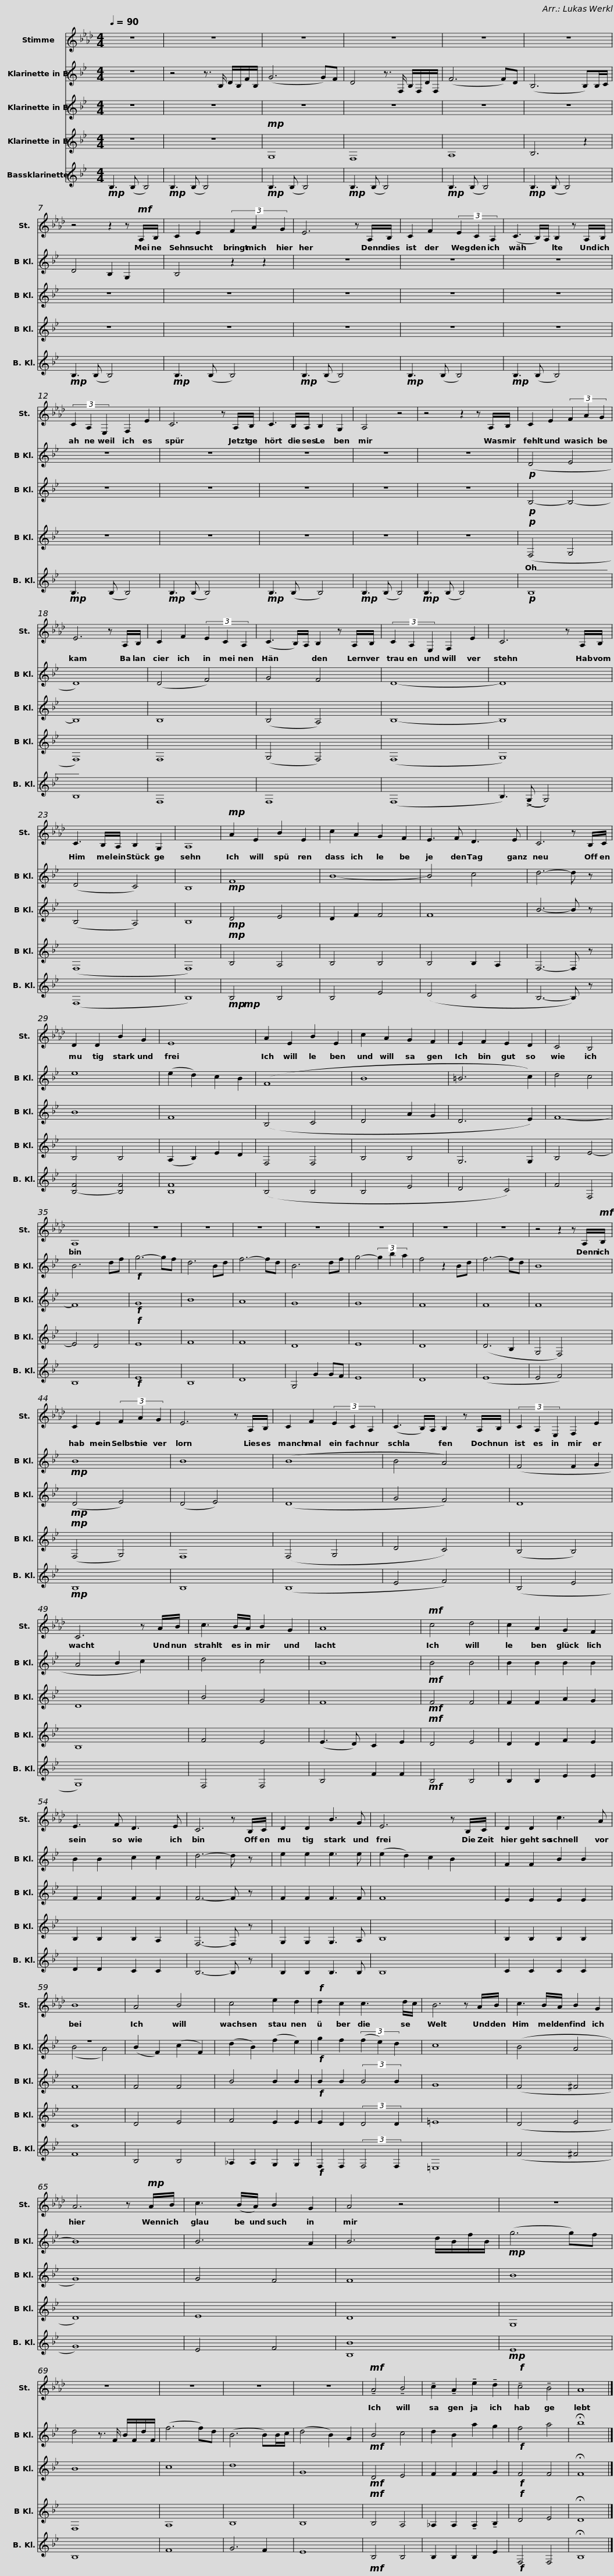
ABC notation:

X:1
%%score 1 ( 2 3 ) 4 5 6
L:1/8
Q:1/4=90
M:4/4
I:linebreak $
K:Ab
V:1 treble
V:2 treble transpose=-2
V:3 treble transpose="-2 "
V:4 treble transpose=-2
V:5 treble transpose=-2
V:6 treble transpose=-14
V:1
 z8 | z8 | z8 | z8 |$ z8 | %5
 z8 | z4 z2 z!mf! A,/B,/ | C2 E2 (3F2 A2 G2 |$ E6 z A,/B,/ | C2 F2 (3E2 C2 A,2 | %10
 (C3 B,/)A,/ B,2 z A,/B,/ | (3C2 A,2 E,2 F,2 E2 |$ C6 z A,/B,/ | C3 B,/A,/ B,2 G,2 | A,4 z4 | %15
 z4 z2 z A,/B,/ |$ C2 E2 (3F2 A2 G2 | E6 z A,/B,/ | C2 F2 (3E2 C2 A,2 | (C3 B,/)A,/ B,2 z A,/B,/ |$ %20
 (3C2 A,2 E,2 F,2 E2 | C6 z A,/B,/ | C3 B,/A,/ B,2 G,2 | A,8 |$!mp! A2 E2 B2 E2 | %25
 c2 A2 G2 F2 | E3 F D3 E | C6 z B,/C/ | D2 D2 B2 G2 |$ E8 | %30
 A2 E2 B2 E2 | c2 A2 G2 F2 | E2 F2 E2 D2 | C4 B,4 | A,8 |$ %35
 z8 | z8 | z8 | z8 | z8 | %40
 z8 | z8 | z4 z2 z A,/!mf!B,/ |$ C2 E2 (3F2 A2 G2 | E6 z A,/B,/ | %45
 C2 F2 (3E2 C2 A,2 |$ (C3 B,/)A,/ B,2 z A,/B,/ | (3C2 A,2 E,2 F,2 E2 | C6 z A/B/ | c3 B/A/ B2 G2 |$ %50
 A8 |!mf! c4 d4 | c2 A2 G2 F2 | E3 F D3 E | C6 z B,/C/ |$ %55
 D2 D2 B3 G | E6 z B,/C/ | D2 D2 c3 A | B8 | A4 B4 |$ %60
 c4 e2 d2 |!f! d2 c2 c3 d/c/ | B6 z A/B/ | c3 B/A/ B2 G2 |$ A6 z!mp! A/B/ | %65
 c3 (B/A/) B2 G2 | A4 z4 | z8 | z8 | z8 |$ %70
 z8 | z8 |!mf! !tenuto!A4 !tenuto!B4 | !tenuto!c2 !tenuto!A2 !tenuto!e2 !tenuto!d2 |!f! !tenuto!c4 !tenuto!B4 | %75
 A8 |] %76
V:2
[K:Bb] z8 | z4 z3/2 B,/ D/B,/F/B,/ | (G6 G)F | D4 z3/2 F,/ B,/F,/D/F,/ |$ (F6 F)D | %5
 (B,6 B,)B,/C/ | D4 B,2 G,2 | B,4 z2 z2 |$ z8 | z8 | %10
 z8 | z8 |$ z8 | z8 | z8 | %15
 z8 |$!p! (D4 E4 | D8) | (D4 F4) | G4 F4 |$ %20
 D8- | D8 | (D4 C4) | B,8 |$!mp! F8 | %25
 B8- | B4 c4 | d6- d z | e8 |$ (e2 d2) c2 B2 | %30
 (F8 | B8 | =B6 c2) | d4 c4 | B6 df |$ %35
!f! g6- gf | d6 Bd | f6- fd | B6 df | g4- (3g2 b2 a2 | %40
 f4 z2 Bd | f6- fd | B8 |$!mp! B8 | B8 | %45
 (B8 |$ B4 A4) | (F4 F2 G2 | A4 B2 c2) | d4 c4 |$ %50
 B8 |!mf! B4 B4 | B2 B2 B2 B2 | B2 B2 c2 c2 | d6- d z |$ %55
 e2 e2 e3 e | (e2 d2) c2 B2 | F2 F2 B2 B2 | z8 | (B2 F2) (c2 F2) |$ %60
 (d2 B2) (f2 e2) |!f! g2 f2 (3(f2 e2) d2 | c8 | (B4 A4 |$ B8) | %65
 B6 A2 | B6 d/B/f/B/ |!mp! (g6 g)f | d4 z3/2 F/ B/F/d/F/ | (f6 f)d |$ %70
 (B6 B)B/c/ | (d4 B2) G2 |!mf! B4 c4 | d2 B2 a2 g2 |!f! f4 a4 | %75
 !fermata!b8 |] %76
V:3
[K:Bb] x8 | x8 | x8 | x8 |$ x8 | %5
 x8 | x8 | x8 |$ x8 | x8 | %10
 x8 | x8 |$ x8 | x8 | x8 | %15
 x8 |$ x8 | x8 | x8 | x8 |$ %20
 x8 | x8 | x8 | x8 |$ x8 | %25
 x8 | x8 | x8 | x8 |$ x8 | %30
 x8 | x8 | x8 | x8 | x8 |$ %35
 x8 | x8 | x8 | x8 | x8 | %40
 x8 | x8 | x8 |$ x8 | x8 | %45
 x8 |$ x8 | x8 | x8 | x8 |$ %50
 x8 | x8 | x8 | x8 | x8 |$ %55
 x8 | x8 | x8 | (B4 A4) | x8 |$ %60
 x8 | x8 | x8 | x8 |$ x8 | %65
 x8 | x8 | x8 | x8 | x8 |$ %70
 x8 | x8 | x8 | x8 | x8 | %75
 x8 |] %76
V:4
[K:Bb] z8 | z8 | z8 | z8 |$ z8 | %5
 z8 | z8 | z8 |$ z8 | z8 | %10
 z8 | z8 |$ z8 | z8 | z8 | %15
 z8 |$!p! B,4- B,4- | B,8 | B,8 | (B,4 A,4) |$ %20
 B,8- | B,8 | (B,4 A,4) | B,8 |$!mp! D4 E4 | %25
 D2 F2 F4 | F8 | B6- B z | B8 |$ F8 | %30
 (B,4 C4 | D4 A2 G2 | D6 E2) | F8- | F8 |$ %35
!f! G8 | B8 | A8 | G8 | G8 | %40
 F8 | F8 | F8 |$!mp! (D4 E4) | (D4 E4) | %45
 (D8 |$ G4 F4) | D8 | D8 | B4 G4 |$ %50
 F8 |!mf! F4 F4 | F2 F2 A2 G2 | F2 F2 F2 F2 | F6- F z |$ %55
 F2 F2 F3 F | F8 | E2 E2 E2 E2 | F8 | F4 F4 |$ %60
 B4 B2 B2 |!f! B2 B2 (3:2:2B4 B2 | G8 | (F4 ^F4 |$ G8) | %65
 G4 F4 | F8 | B8 | B8 | c8 |$ %70
 d8 | G8 |!mf! D4 E4 | F2 F2 F2 G2 |!f! F4 F4 | %75
 !fermata!F8 |] %76
V:5
[K:Bb] z8 | z8 |!mp! G,8 | F,8 |$ A,8 | %5
 B,6 z2 | z8 | z8 |$ z8 | z8 | %10
 z8 | z8 |$ z8 | z8 | z8 | %15
 z8 |$!p! (F,4 G,4 | F,8) | F,8 | (G,4 F,4) |$ %20
 (F,8 | G,8) | (F,8 | F,8) |$!mp! B,4 A,4 | %25
 B,4 B,4 | B,4 B,2 A,2 | F,6- F, z | B,4 B,4 |$ (A,2 B,2) E2 D2 | %30
 F,4 F,4 | B,4 B,4 | G,6 G,2 | B,4 E4- | E4 D4 |$ %35
!f! E8 | F8 | F8 | D8 | E8 | %40
 D8 | (D6 B,2 | G,4 F,4) |$!mp! (F,4 G,4) | F,8 | %45
 (F,4 G,4 |$ D4 C4) | (B,4 B,4) | B,8 | F4 E4 |$ %50
 (E3 D) C2 E2 |!mf! D4 E4 | D2 D2 F2 E2 | B,2 B,2 B,2 A,2 | F,6- F, z |$ %55
 G,2 G,2 G,3 A, | B,8 | B,2 B,2 B,2 B,2 | C8 | D4 E4 |$ %60
 F4 E2 E2 | E2 D2 (3:2:2D4 D2 | =E8 | (D4 E4 |$ D8) | %65
 E8 | D8 | G,8 | F,8 | A,8 |$ %70
 B,8 | B,8 |!mf! B,4 A,4 | _A,2 A,2 !tenuto!A,2 !tenuto!B,2 |!f! D4 E4 | %75
 !fermata!D8 |] %76
V:6
[K:Bb]!mp! B,3 (B, B,4) |!mp! B,3 (B, B,4) |!mp! B,3 (B, B,4) |!mp! B,3 (B, B,4) |$!mp! B,3 (B, B,4) | %5
!mp! B,3 (B, B,4) |!mp! B,3 (B, B,4) |!mp! B,3 (B, B,4) |$!mp! B,3 (B, B,4) |!mp! B,3 (B, B,4) | %10
!mp! B,3 (B, B,4) |!mp! B,3 (B, B,4) |$!mp! B,3 (B, B,4) |!mp! B,3 (B, B,4) |!mp! B,3 (B, B,4) | %15
!mp! B,3 (B, B,4) |$!p! B,8 | B,8 | F,8 | F,8 |$ %20
 (F,8 | B,3) ((!>!G, G,4)) | (F,8 | B,8) |$!mp!!mp! B,4 B,4 | %25
 B,4 E4 | (D4 C4 | B,6- B,) z | [B,-F]4 [B,F]4 |$ [B,F]8 | %30
 (B,4 B,4 | B,4 E4 | D4 C4) | F4 F,4 | B,8 |$ %35
!f! E8 | B,8 | D8 | G,4 G2 GF | E8 | %40
 D8 | (E8 | E4 F4) |$!mp! B,8 | B,8 | %45
 (B,8 |$ E4 F4) | (B,4 E4 | G,8) | F,4 F,4 |$ %50
 B,4 F2 F2 |!mf! B,4 B,4 | B,2 B,2 E2 E2 | D2 D2 C2 C2 | B,6- B, z |$ %55
 B,2 B,2 B,3 B, | B,8 | C2 C2 C2 C2 | F8 | B,4 B,4 |$ %60
 _A,2 A,2 G,2 G,2 |!f! F,2 F,2 (3:2:2F,4 F,2 | =E,8 | (F4 ^F4 |$ G8) | %65
 E4 F4 | [B,B]8 |!mp! E8 | B,8 | F8 |$ %70
 G6 F2 | E8 |!mf! B,4 B,4 | B,2 B,2 B,2 E2 |!f! F,4 F,4 | %75
 !fermata!B,8 |] %76
